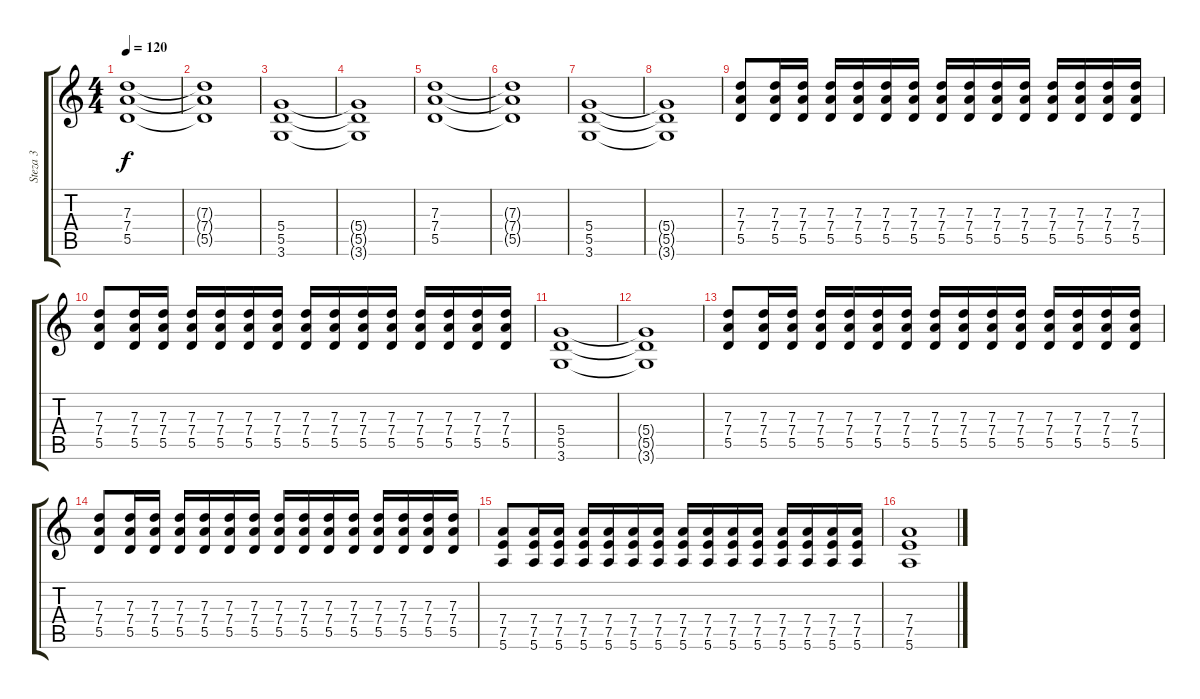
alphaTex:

\track ("Steza 3" "Steza 3") {instrument distortionguitar}
\staff {score tabs}
\tuning (E4 B3 G3 D3 A2 E2) {hide}
\ts (4 4)
\tempo 120
\clef g2
\ks c
(7.3 7.4 5.5).1{dy f instrument distortionguitar} |
(7.3{t} 7.4{t} 5.5{t}).1 |
(5.4 5.5 3.6).1 |
(5.4{t} 5.5{t} 3.6{t}).1 |
(7.3 7.4 5.5).1 |
(7.3{t} 7.4{t} 5.5{t}).1 |
(5.4 5.5 3.6).1 |
(5.4{t} 5.5{t} 3.6{t}).1 |
(7.3 7.4 5.5).8 (7.3 7.4 5.5).16 (7.3 7.4 5.5).16 (7.3 7.4 5.5).16 (7.3 7.4 5.5).16 (7.3 7.4 5.5).16 (7.3 7.4 5.5).16 (7.3 7.4 5.5).16 (7.3 7.4 5.5).16 (7.3 7.4 5.5).16 (7.3 7.4 5.5).16 (7.3 7.4 5.5).16 (7.3 7.4 5.5).16 (7.3 7.4 5.5).16 (7.3 7.4 5.5).16 |
(7.3 7.4 5.5).8 (7.3 7.4 5.5).16 (7.3 7.4 5.5).16 (7.3 7.4 5.5).16 (7.3 7.4 5.5).16 (7.3 7.4 5.5).16 (7.3 7.4 5.5).16 (7.3 7.4 5.5).16 (7.3 7.4 5.5).16 (7.3 7.4 5.5).16 (7.3 7.4 5.5).16 (7.3 7.4 5.5).16 (7.3 7.4 5.5).16 (7.3 7.4 5.5).16 (7.3 7.4 5.5).16 |
(5.4 5.5 3.6).1 |
(5.4{t} 5.5{t} 3.6{t}).1 |
(7.3 7.4 5.5).8 (7.3 7.4 5.5).16 (7.3 7.4 5.5).16 (7.3 7.4 5.5).16 (7.3 7.4 5.5).16 (7.3 7.4 5.5).16 (7.3 7.4 5.5).16 (7.3 7.4 5.5).16 (7.3 7.4 5.5).16 (7.3 7.4 5.5).16 (7.3 7.4 5.5).16 (7.3 7.4 5.5).16 (7.3 7.4 5.5).16 (7.3 7.4 5.5).16 (7.3 7.4 5.5).16 |
(7.3 7.4 5.5).8 (7.3 7.4 5.5).16 (7.3 7.4 5.5).16 (7.3 7.4 5.5).16 (7.3 7.4 5.5).16 (7.3 7.4 5.5).16 (7.3 7.4 5.5).16 (7.3 7.4 5.5).16 (7.3 7.4 5.5).16 (7.3 7.4 5.5).16 (7.3 7.4 5.5).16 (7.3 7.4 5.5).16 (7.3 7.4 5.5).16 (7.3 7.4 5.5).16 (7.3 7.4 5.5).16 |
(7.4 7.5 5.6).8 (7.4 7.5 5.6).16 (7.4 7.5 5.6).16 (7.4 7.5 5.6).16 (7.4 7.5 5.6).16 (7.4 7.5 5.6).16 (7.4 7.5 5.6).16 (7.4 7.5 5.6).16 (7.4 7.5 5.6).16 (7.4 7.5 5.6).16 (7.4 7.5 5.6).16 (7.4 7.5 5.6).16 (7.4 7.5 5.6).16 (7.4 7.5 5.6).16 (7.4 7.5 5.6).16 |
(7.4 7.5 5.6).1
